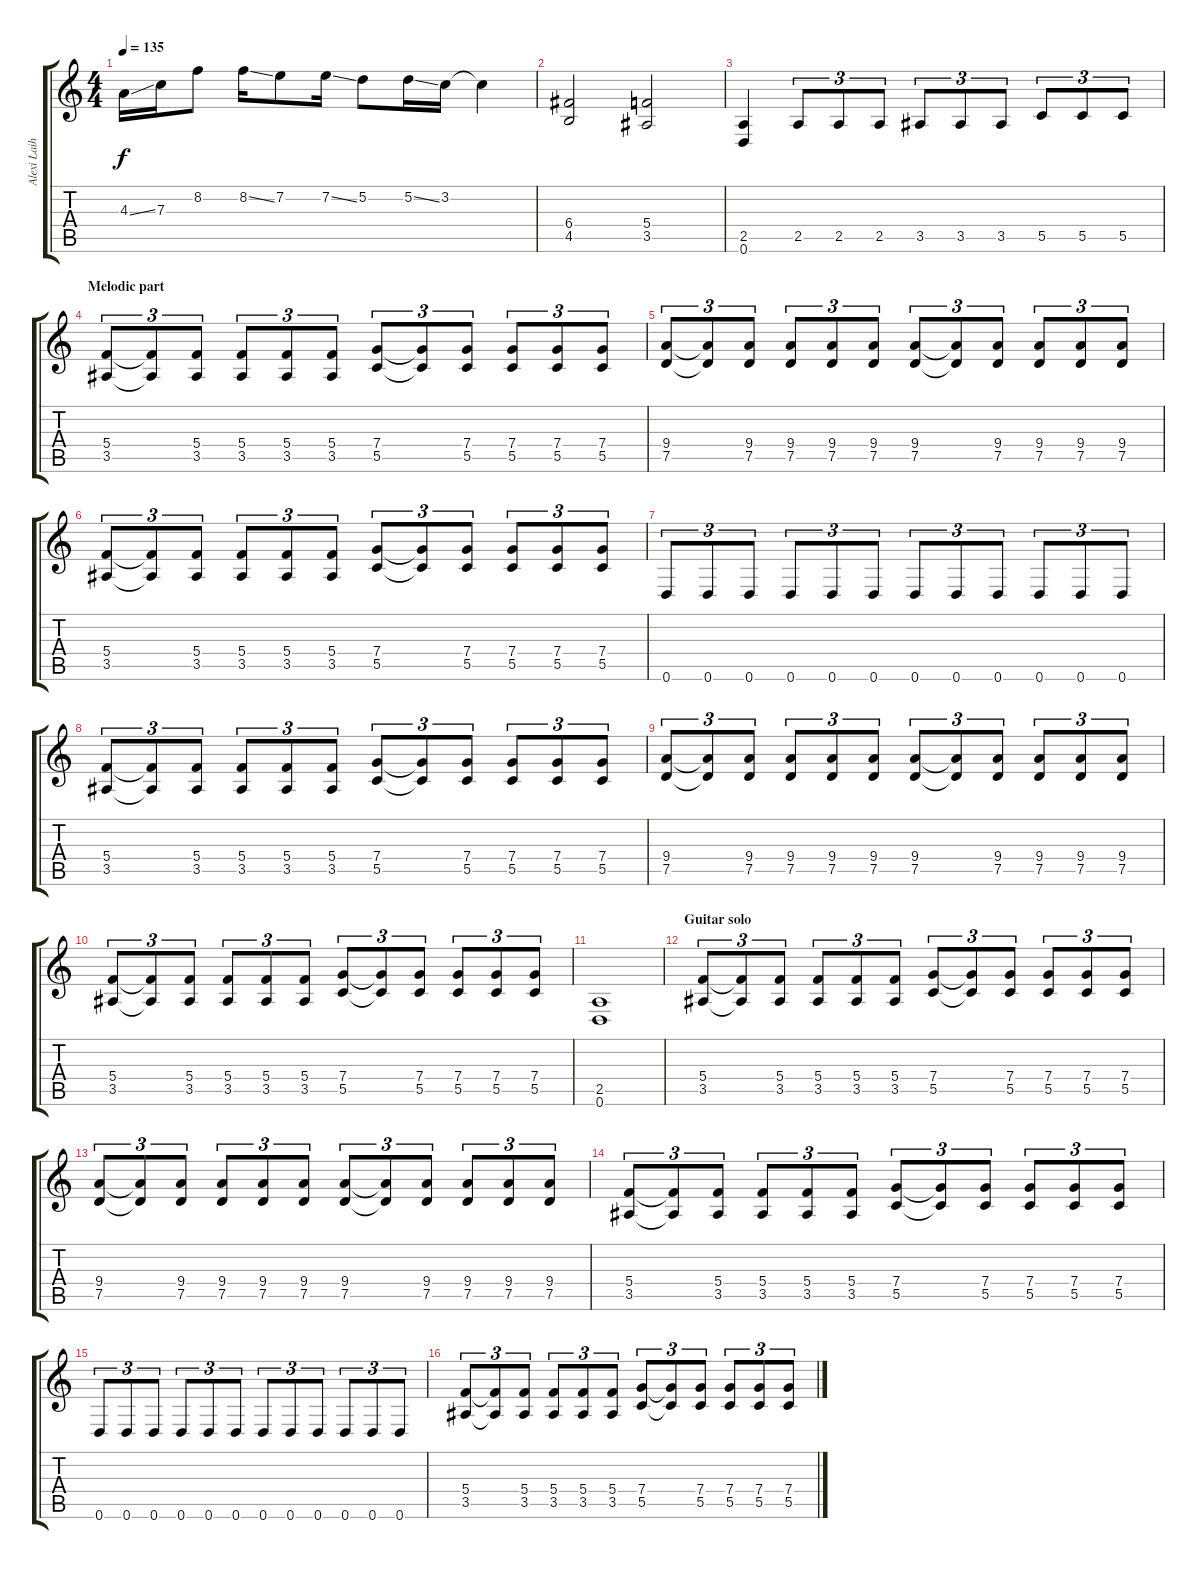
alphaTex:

\track ("Alexi Laiho" "Alexi Laih") {instrument distortionguitar}
\staff {score tabs}
\tuning (D4 A3 F3 C3 G2 D2) {hide}
\ts (4 4)
\tempo 135
\clef g2
\ks c
4.3{ss}.16{dy f} 7.3.16 8.2.8 8.2{ss}.16 7.2.8 7.2{ss}.16 5.2.8 5.2{ss}.16 3.2.16 3.2{t}.4 |
(6.4 4.5).2 (5.4 3.5).2 |
(2.5 0.6).4 2.5.8{tu (3 2)} 2.5.8{tu (3 2)} 2.5.8{tu (3 2)} 3.5.8{tu (3 2)} 3.5.8{tu (3 2)} 3.5.8{tu (3 2)} 5.5.8{tu (3 2)} 5.5.8{tu (3 2)} 5.5.8{tu (3 2)} |
\section ("" "Melodic part")
(5.4 3.5).8{tu (3 2)} (5.4{t} 3.5{t}).8{tu (3 2)} (5.4 3.5).8{tu (3 2)} (5.4 3.5).8{tu (3 2)} (5.4 3.5).8{tu (3 2)} (5.4 3.5).8{tu (3 2)} (7.4 5.5).8{tu (3 2)} (7.4{t} 5.5{t}).8{tu (3 2)} (7.4 5.5).8{tu (3 2)} (7.4 5.5).8{tu (3 2)} (7.4 5.5).8{tu (3 2)} (7.4 5.5).8{tu (3 2)} |
(9.4 7.5).8{tu (3 2)} (9.4{t} 7.5{t}).8{tu (3 2)} (9.4 7.5).8{tu (3 2)} (9.4 7.5).8{tu (3 2)} (9.4 7.5).8{tu (3 2)} (9.4 7.5).8{tu (3 2)} (9.4 7.5).8{tu (3 2)} (9.4{t} 7.5{t}).8{tu (3 2)} (9.4 7.5).8{tu (3 2)} (9.4 7.5).8{tu (3 2)} (9.4 7.5).8{tu (3 2)} (9.4 7.5).8{tu (3 2)} |
(5.4 3.5).8{tu (3 2)} (5.4{t} 3.5{t}).8{tu (3 2)} (5.4 3.5).8{tu (3 2)} (5.4 3.5).8{tu (3 2)} (5.4 3.5).8{tu (3 2)} (5.4 3.5).8{tu (3 2)} (7.4 5.5).8{tu (3 2)} (7.4{t} 5.5{t}).8{tu (3 2)} (7.4 5.5).8{tu (3 2)} (7.4 5.5).8{tu (3 2)} (7.4 5.5).8{tu (3 2)} (7.4 5.5).8{tu (3 2)} |
0.6.8{tu (3 2)} 0.6.8{tu (3 2)} 0.6.8{tu (3 2)} 0.6.8{tu (3 2)} 0.6.8{tu (3 2)} 0.6.8{tu (3 2)} 0.6.8{tu (3 2)} 0.6.8{tu (3 2)} 0.6.8{tu (3 2)} 0.6.8{tu (3 2)} 0.6.8{tu (3 2)} 0.6.8{tu (3 2)} |
(5.4 3.5).8{tu (3 2)} (5.4{t} 3.5{t}).8{tu (3 2)} (5.4 3.5).8{tu (3 2)} (5.4 3.5).8{tu (3 2)} (5.4 3.5).8{tu (3 2)} (5.4 3.5).8{tu (3 2)} (7.4 5.5).8{tu (3 2)} (7.4{t} 5.5{t}).8{tu (3 2)} (7.4 5.5).8{tu (3 2)} (7.4 5.5).8{tu (3 2)} (7.4 5.5).8{tu (3 2)} (7.4 5.5).8{tu (3 2)} |
(9.4 7.5).8{tu (3 2)} (9.4{t} 7.5{t}).8{tu (3 2)} (9.4 7.5).8{tu (3 2)} (9.4 7.5).8{tu (3 2)} (9.4 7.5).8{tu (3 2)} (9.4 7.5).8{tu (3 2)} (9.4 7.5).8{tu (3 2)} (9.4{t} 7.5{t}).8{tu (3 2)} (9.4 7.5).8{tu (3 2)} (9.4 7.5).8{tu (3 2)} (9.4 7.5).8{tu (3 2)} (9.4 7.5).8{tu (3 2)} |
(5.4 3.5).8{tu (3 2)} (5.4{t} 3.5{t}).8{tu (3 2)} (5.4 3.5).8{tu (3 2)} (5.4 3.5).8{tu (3 2)} (5.4 3.5).8{tu (3 2)} (5.4 3.5).8{tu (3 2)} (7.4 5.5).8{tu (3 2)} (7.4{t} 5.5{t}).8{tu (3 2)} (7.4 5.5).8{tu (3 2)} (7.4 5.5).8{tu (3 2)} (7.4 5.5).8{tu (3 2)} (7.4 5.5).8{tu (3 2)} |
(2.5 0.6).1 |
\section ("" "Guitar solo")
(5.4 3.5).8{tu (3 2)} (5.4{t} 3.5{t}).8{tu (3 2)} (5.4 3.5).8{tu (3 2)} (5.4 3.5).8{tu (3 2)} (5.4 3.5).8{tu (3 2)} (5.4 3.5).8{tu (3 2)} (7.4 5.5).8{tu (3 2)} (7.4{t} 5.5{t}).8{tu (3 2)} (7.4 5.5).8{tu (3 2)} (7.4 5.5).8{tu (3 2)} (7.4 5.5).8{tu (3 2)} (7.4 5.5).8{tu (3 2)} |
(9.4 7.5).8{tu (3 2)} (9.4{t} 7.5{t}).8{tu (3 2)} (9.4 7.5).8{tu (3 2)} (9.4 7.5).8{tu (3 2)} (9.4 7.5).8{tu (3 2)} (9.4 7.5).8{tu (3 2)} (9.4 7.5).8{tu (3 2)} (9.4{t} 7.5{t}).8{tu (3 2)} (9.4 7.5).8{tu (3 2)} (9.4 7.5).8{tu (3 2)} (9.4 7.5).8{tu (3 2)} (9.4 7.5).8{tu (3 2)} |
(5.4 3.5).8{tu (3 2)} (5.4{t} 3.5{t}).8{tu (3 2)} (5.4 3.5).8{tu (3 2)} (5.4 3.5).8{tu (3 2)} (5.4 3.5).8{tu (3 2)} (5.4 3.5).8{tu (3 2)} (7.4 5.5).8{tu (3 2)} (7.4{t} 5.5{t}).8{tu (3 2)} (7.4 5.5).8{tu (3 2)} (7.4 5.5).8{tu (3 2)} (7.4 5.5).8{tu (3 2)} (7.4 5.5).8{tu (3 2)} |
0.6.8{tu (3 2)} 0.6.8{tu (3 2)} 0.6.8{tu (3 2)} 0.6.8{tu (3 2)} 0.6.8{tu (3 2)} 0.6.8{tu (3 2)} 0.6.8{tu (3 2)} 0.6.8{tu (3 2)} 0.6.8{tu (3 2)} 0.6.8{tu (3 2)} 0.6.8{tu (3 2)} 0.6.8{tu (3 2)} |
(5.4 3.5).8{tu (3 2)} (5.4{t} 3.5{t}).8{tu (3 2)} (5.4 3.5).8{tu (3 2)} (5.4 3.5).8{tu (3 2)} (5.4 3.5).8{tu (3 2)} (5.4 3.5).8{tu (3 2)} (7.4 5.5).8{tu (3 2)} (7.4{t} 5.5{t}).8{tu (3 2)} (7.4 5.5).8{tu (3 2)} (7.4 5.5).8{tu (3 2)} (7.4 5.5).8{tu (3 2)} (7.4 5.5).8{tu (3 2)}
